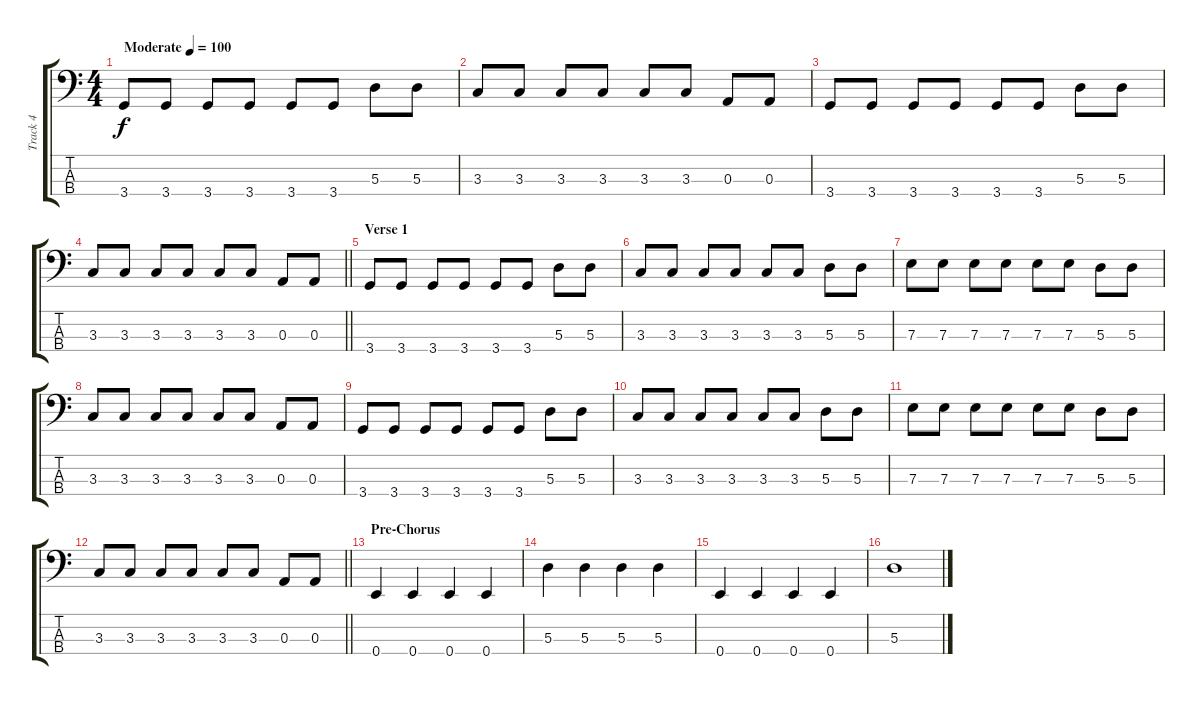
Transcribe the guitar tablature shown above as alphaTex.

\track ("Track 4" "Track 4") {instrument electricbassfinger}
\staff {score tabs}
\tuning (G2 D2 A1 E1) {hide}
\ts (4 4)
\tempo (100 "Moderate")
\clef f4
\ks c
3.4.8{dy f instrument electricbassfinger} 3.4.8 3.4.8 3.4.8 3.4.8 3.4.8 5.3.8 5.3.8 |
3.3.8 3.3.8 3.3.8 3.3.8 3.3.8 3.3.8 0.3.8 0.3.8 |
3.4.8 3.4.8 3.4.8 3.4.8 3.4.8 3.4.8 5.3.8 5.3.8 |
\barLineRight lightlight
3.3.8 3.3.8 3.3.8 3.3.8 3.3.8 3.3.8 0.3.8 0.3.8 |
\section ("" "Verse 1")
3.4.8 3.4.8 3.4.8 3.4.8 3.4.8 3.4.8 5.3.8 5.3.8 |
3.3.8 3.3.8 3.3.8 3.3.8 3.3.8 3.3.8 5.3.8 5.3.8 |
7.3.8 7.3.8 7.3.8 7.3.8 7.3.8 7.3.8 5.3.8 5.3.8 |
3.3.8 3.3.8 3.3.8 3.3.8 3.3.8 3.3.8 0.3.8 0.3.8 |
3.4.8 3.4.8 3.4.8 3.4.8 3.4.8 3.4.8 5.3.8 5.3.8 |
3.3.8 3.3.8 3.3.8 3.3.8 3.3.8 3.3.8 5.3.8 5.3.8 |
7.3.8 7.3.8 7.3.8 7.3.8 7.3.8 7.3.8 5.3.8 5.3.8 |
\barLineRight lightlight
3.3.8 3.3.8 3.3.8 3.3.8 3.3.8 3.3.8 0.3.8 0.3.8 |
\section ("" "Pre-Chorus")
0.4.4 0.4.4 0.4.4 0.4.4 |
5.3.4 5.3.4 5.3.4 5.3.4 |
0.4.4 0.4.4 0.4.4 0.4.4 |
5.3.1
